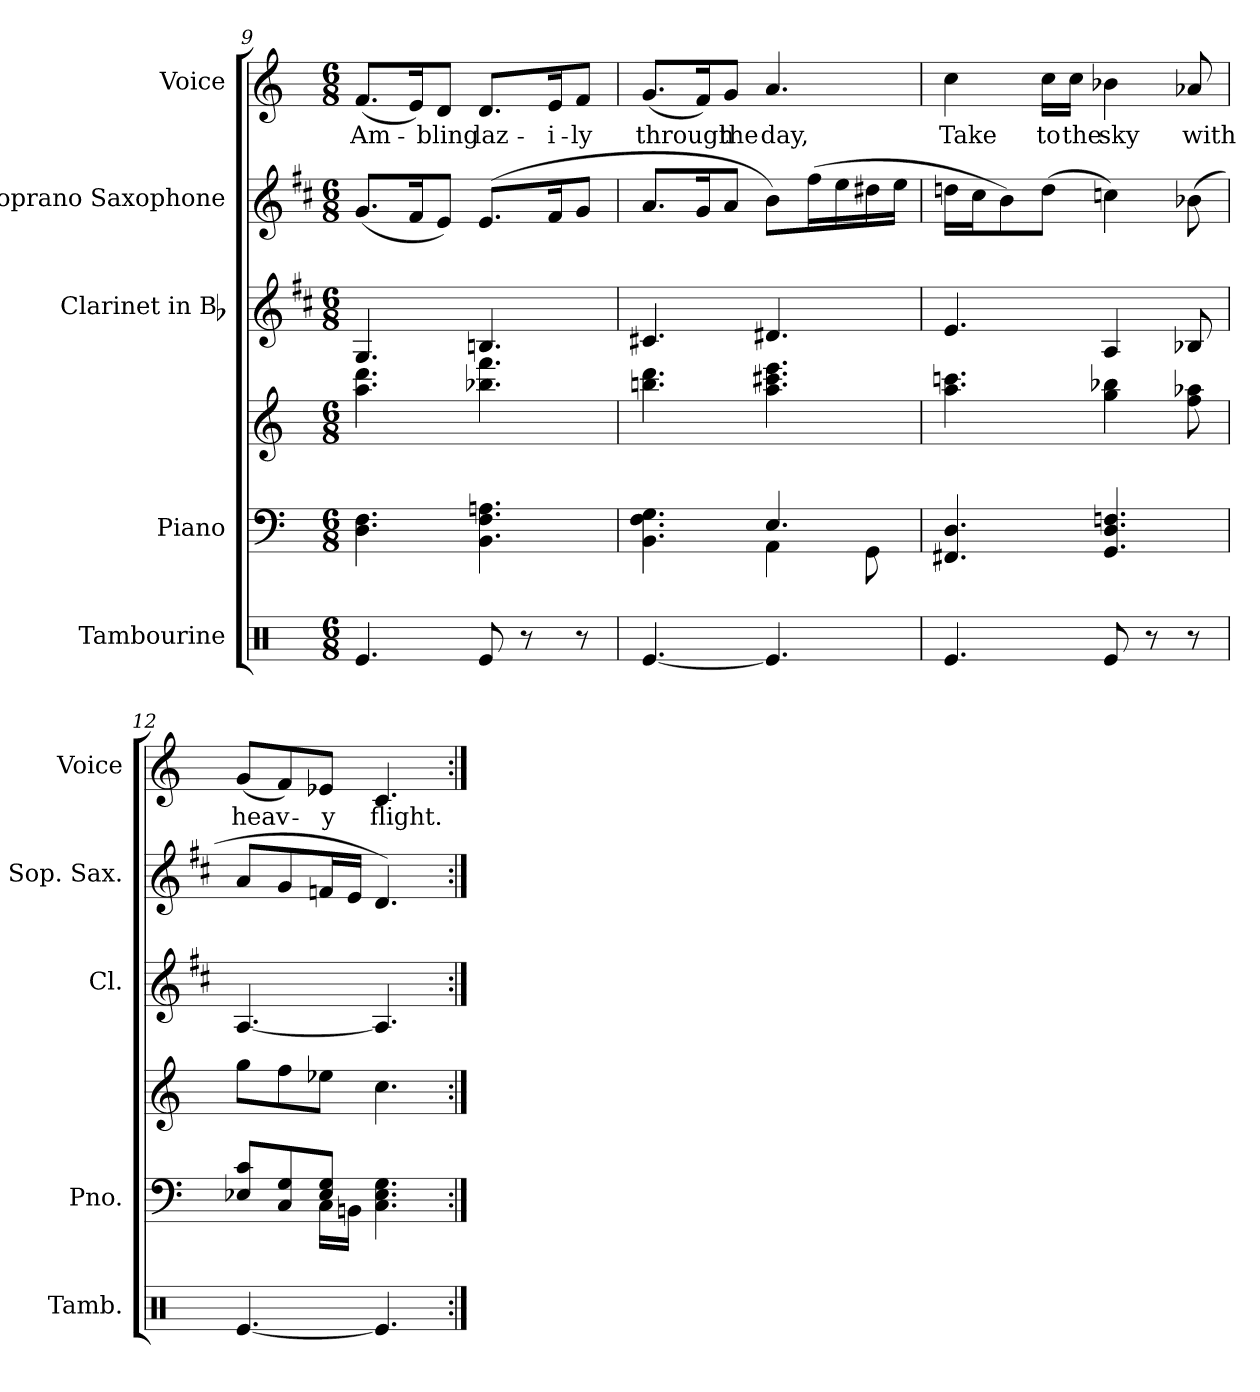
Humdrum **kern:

**kern	**kern	**kern	**kern	**kern	**kern	**text
*part5	*part4	*part4	*part3	*part2	*part1	*part1
*staff6	*staff5	*staff4	*staff3	*staff2	*staff1	*staff1
*I"Tambourine	*I"Piano	*	*I"Clarinet in Bb	*I"Soprano Saxophone	*I"Voice	*
*I'Tamb.	*I'Pno.	*	*I'Cl.	*I'Sop. Sax.	*I'Voice	*
*clefX	*clefF4	*clefG2	*clefG2	*clefG2	*clefG2	*
*	*	*	*ITrd1c2	*ITrd1c2	*	*
*k[]	*k[]	*k[]	*k[]	*k[]	*k[]	*
*C:	*C:	*C:	*C:	*C:	*C:	*
*M6/8	*M6/8	*M6/8	*M6/8	*M6/8	*M6/8	*
=9	=9	=9	=9	=9	=9	=9
!	!	!	!	!	!	!LO:LY:b:color=#000000
4.Rei/	4.Di\ 4.Fi	4.aai\ 4.dddi	4.Fi/	(8.fi/L	(8.fi/L	Am-
.	.	.	.	16ei/k	16ei/k)	.
!	!	!	!	!	!	!LO:LY:b:color=#000000
.	.	.	.	8di/J)	8di/J	-bling
!	!	!	!	!	!	!LO:LY:b:color=#000000
8Rei/	4.BBi\ 4.Fi 4.Ani	4.bb-Xi\ 4.fffi	4.Ani/	(8.di/L	8.di/L	laz-
8r	.	.	.	.	.	.
!	!	!	!	!	!	!LO:LY:b:color=#000000
.	.	.	.	16ei/k	16ei/k	-i-
!	!	!	!	!	!	!LO:LY:b:color=#000000
8r	.	.	.	8fi/J	8fi/J	-ly
=10	=10	=10	=10	=10	=10	=10
*	*^	*	*	*	*	*
!	!	!	!	!	!	!	!LO:LY:b:color=#000000
[4.Rei/	4.BBi\ 4.Fi 4.Gi	4.ryy	4.bbni\ 4.dddi	4.Bni/	8.gi/L	(8.gi/L	through
.	.	.	.	.	16fi/k	16fi/k)	.
!	!	!	!	!	!	!	!LO:LY:b:color=#000000
.	.	.	.	.	8gi/J	8gi/J	the
!	!	!	!	!	!	!	!LO:LY:b:color=#000000
4.Rei/]	4.Ei/	4AAi\	4.aai\ 4.ccc#Xi 4.eeei	4.c#Xi/	8ai\L)	4.ai/	day,
.	.	.	.	.	(16eei\L	.	.
.	.	.	.	.	16ddi\	.	.
.	.	8GGi\	.	.	16cc#Xi\	.	.
.	.	.	.	.	16ddi\JJ	.	.
*	*v	*v	*	*	*	*	*
=11	=11	=11	=11	=11	=11	=11
!	!	!	!	!	!	!LO:LY:b:color=#000000
4.Rei/	4.FF#Xi/ 4.Di	4.aai\ 4.cccni	4.di/	16ccni\LL	4cci\	Take
.	.	.	.	16bi\J	.	.
.	.	.	.	8ai\)	.	.
!	!	!	!	!	!	!LO:LY:b:color=#000000
.	.	.	.	(8cci\J	16cci\LL	to
!	!	!	!	!	!	!LO:LY:b:color=#000000
.	.	.	.	.	16cci\JJ	the
!	!	!	!	!	!	!LO:LY:b:color=#000000
8Rei/	4.GGi/ 4.Di 4.Fni	4ggi\ 4bb-Xi	4Gi/	4b-Xi\)	4b-Xi\	sky
8r	.	.	.	.	.	.
!	!	!	!	!	!	!LO:LY:b:color=#000000
8r	.	8ffi\ 8aa-Xi	8A-Xi/	(8a-Xi\	8a-Xi/	with
!!LO:PB:g=z
=12	=12	=12	=12	=12	=12	=12
*	*^	*	*	*	*	*
!	!	!	!	!	!	!	!LO:LY:b:color=#000000
[4.Rei/	8E-Xi/ 8ciL	4ryy	8ggi\L	[4.Gi/	8gi/L	(8gi/L	heav-
.	8Ci/ 8Gi	.	8ffi\	.	8fi/	8fi/)	.
!	!	!	!	!	!	!	!LO:LY:b:color=#000000
.	8E-i/ 8GiJ	16Ci\LL	8ee-Xi\J	.	16e-Xi/L	8e-Xi/J	-y
.	.	16BBni\JJ	.	.	16di/JJ	.	.
!	!	!	!	!	!	!	!LO:LY:b:color=#000000
4.Rei/]	4.Ci\ 4.E-i 4.Gi	4.ryy	4.cci\	4.Gi/]	4.ci/)	4.ci/	flight.
*	*v	*v	*	*	*	*	*
=:|!	=:|!	=:|!	=:|!	=:|!	=:|!	=:|!
*-	*-	*-	*-	*-	*-	*-
